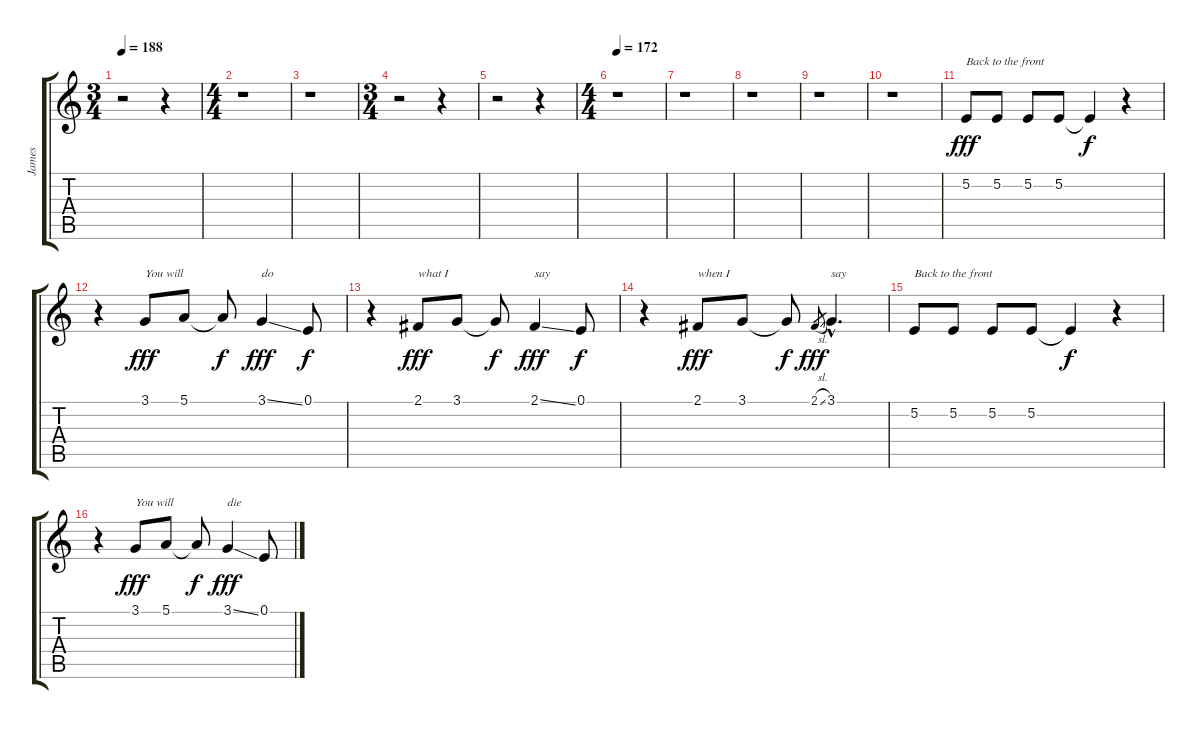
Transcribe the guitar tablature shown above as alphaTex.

\track ("James" "James") {instrument lead6voice}
\staff {score tabs}
\tuning (E4 B3 G3 D3 A2 E2) {hide}
\ts (3 4)
\tempo 188
\clef g2
\ks c
r.2{dy fff} r.4 |
\ts (4 4)
r.1 |
r.1 |
\ts (3 4)
r.2 r.4 |
r.2 r.4 |
\ts (4 4)
\tempo 172
r.1 |
r.1 |
r.1 |
r.1 |
r.1 |
5.2.8{txt "Back to the front"} 5.2.8 5.2.8 5.2.8 5.2{t}.4{dy f} r.4 |
r.4 3.1.8{txt "You will" dy fff} 5.1.8 5.1{t}.8{dy f} 3.1{ss}.4{txt "do" dy fff} 0.1.8{dy f} |
r.4 2.1.8{txt "what I" dy fff} 3.1.8 3.1{t}.8{dy f} 2.1{ss}.4{txt "say" dy fff} 0.1.8{dy f} |
r.4 2.1.8{txt "when I" dy fff} 3.1.8 3.1{t}.8{dy f} 2.1{sl}.8{gr dy fff} 3.1{hac}.4{d txt "say"} |
5.2.8{txt "Back to the front"} 5.2.8 5.2.8 5.2.8 5.2{t}.4{dy f} r.4 |
r.4 3.1.8{txt "You will" dy fff} 5.1.8 5.1{t}.8{dy f} 3.1{ss}.4{txt "die" dy fff} 0.1.8
